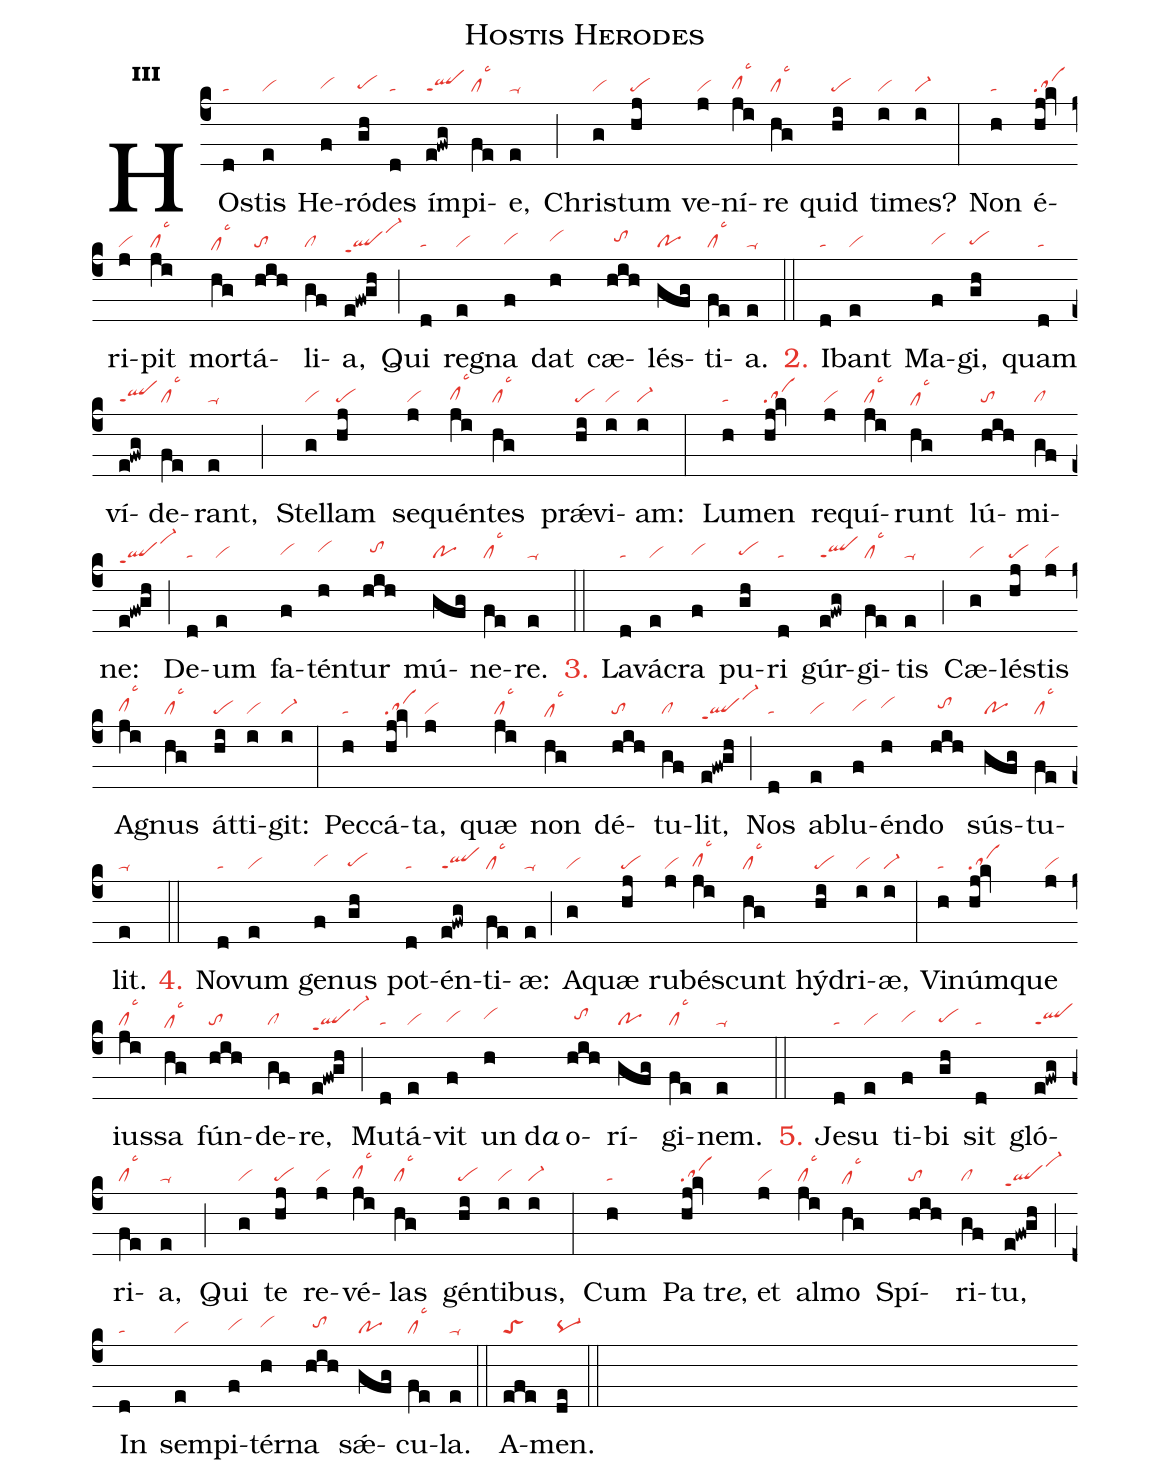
name:Hostis Herodes;
office-part:hy;
mode:3;
nabc-lines:1;
%%
initial-style: 1;
name: Hostis Herodes impie;
mode: 3;
office-part: Hymnus;
annotation: Hymn.;
annotation: iii;
nabc-lines: 1;
%%
(c4) HOs(d|ta)tis(e|vi) He(f|vihg)ró(gh|pehg)des(d|ta) ím(e!fwg|qlppt1)pi(fe|cllsc3)e,(e|ta-) (;)
Chris(g|vi)tum(hj|pe) ve(j|vi)ní(ji|clhglsc3)re(hg|cllsc3) quid(hi|pe) ti(i|vi)mes?(i|vi-) (:)
Non(h|ta) é(hj!kv|sa)ri(j|vi)pit(ji|cllsc3) mor(hg|clhelsc3)tá(hih|to)li(gf|cl)a,(e!fw!gh|qlhdppt1vi-hk) (;)
Qui(d|ta) re(e|vi)gna(f|vihg) dat(h|vihh) cæ(hih|//tohh)lés(gfg|po)ti(fe|cllsc3)a.(e|ta-) (::)

<c>2.</c> I(d|ta)bant(e|vi) Ma(f|vihg)gi,(gh|pehg) quam(d|ta) ví(e!fwg|qlppt1)de(fe|cllsc3)rant,(e|ta-) (;)
Stel(g|vi)lam(hj|pe) se(j|vi)quén(ji|clhglsc3)tes(hg|cllsc3) prǽ(hi|pe)vi(i|vi)am:(i|vi-) (:)
Lu(h|ta)men(hj!kv|sa) re(j|vi)quí(ji|cllsc3)runt(hg|clhelsc3) lú(hih|to)mi(gf|cl)ne:(e!fw!gh|qlhdppt1vi-hk) (;)
De(d|ta)um(e|vi) fa(f|vihg)tén(h|vihh)tur(hih|//tohh) mú(gfg|po)ne(fe|cllsc3)re.(e|ta-) (::)

<c>3.</c> La(d|ta)vá(e|vi)cra(f|vihg) pu(gh|pehg)ri(d|ta) gúr(e!fwg|qlppt1)gi(fe|cllsc3)tis(e|ta-) (;)
Cæ(g|vi)lés(hj|pe)tis(j|vi) A(ji|clhglsc3)gnus(hg|cllsc3) át(hi|pe)ti(i|vi)git:(i|vi-) (:)
Pec(h|ta)cá(hj!kv|sa)ta,(j|vi) quæ(ji|cllsc3) non(hg|clhelsc3) dé(hih|to)tu(gf|cl)lit,(e!fw!gh|qlhdppt1vi-hk) (;)
Nos(d|ta) a(e|vi)blu(f|vihg)én(h|vihh)do(hih|//tohh) sús(gfg|po)tu(fe|cllsc3)lit.(e|ta-) (::)

<c>4.</c> No(d|ta)vum(e|vi) ge(f|vihg)nus(gh|pehg) pot(d|ta)én(e!fwg|qlppt1)ti(fe|cllsc3)æ:(e|ta-) (;)
A(g|vi)quæ(hj|pe) ru(j|vi)bés(ji|clhglsc3)cunt(hg|cllsc3) hý(hi|pe)dri(i|vi)æ,(i|vi-) (:)
Vi(h|ta)núm(hj!kv|sa)que(j|vi) ius(ji|cllsc3)sa(hg|clhelsc3) fún(hih|to)de(gf|cl)re,(e!fw!gh|qlhdppt1vi-hk) (;)
Mu(d|ta)tá(e|vi)vit(f|vihg) un(h|vihh)d<i>a</i>() o(hih|//tohh)rí(gfg|po)gi(fe|cllsc3)nem.(e|ta-) (::)

<c>5.</c> Je(d|ta)su(e|vi) ti(f|vihg)bi(gh|pehg) sit(d|ta) gló(e!fwg|qlppt1)ri(fe|cllsc3)a,(e|ta-) (;)
Qui(g|vi) te(hj|pe) re(j|vi)vé(ji|clhglsc3)las(hg|cllsc3) gén(hi|pe)ti(i|vi)bus,(i|vi-) (:)
Cum(h|ta) Pa(hj!kv|sa)tr<i>e</i>,() et(j|vi) al(ji|cllsc3)mo(hg|clhelsc3) Spí(hih|to)ri(gf|cl)tu,(e!fw!gh|qlhdppt1vi-hk) (;)
In(d|ta) sem(e|vi)pi(f|vihg)tér(h|vihh)na(hih|//tohh) sǽ(gfg|po)cu(fe|cllsc3)la.(e|ta-) (::)
A(efe|toS)men.(de|pq-) (::)
